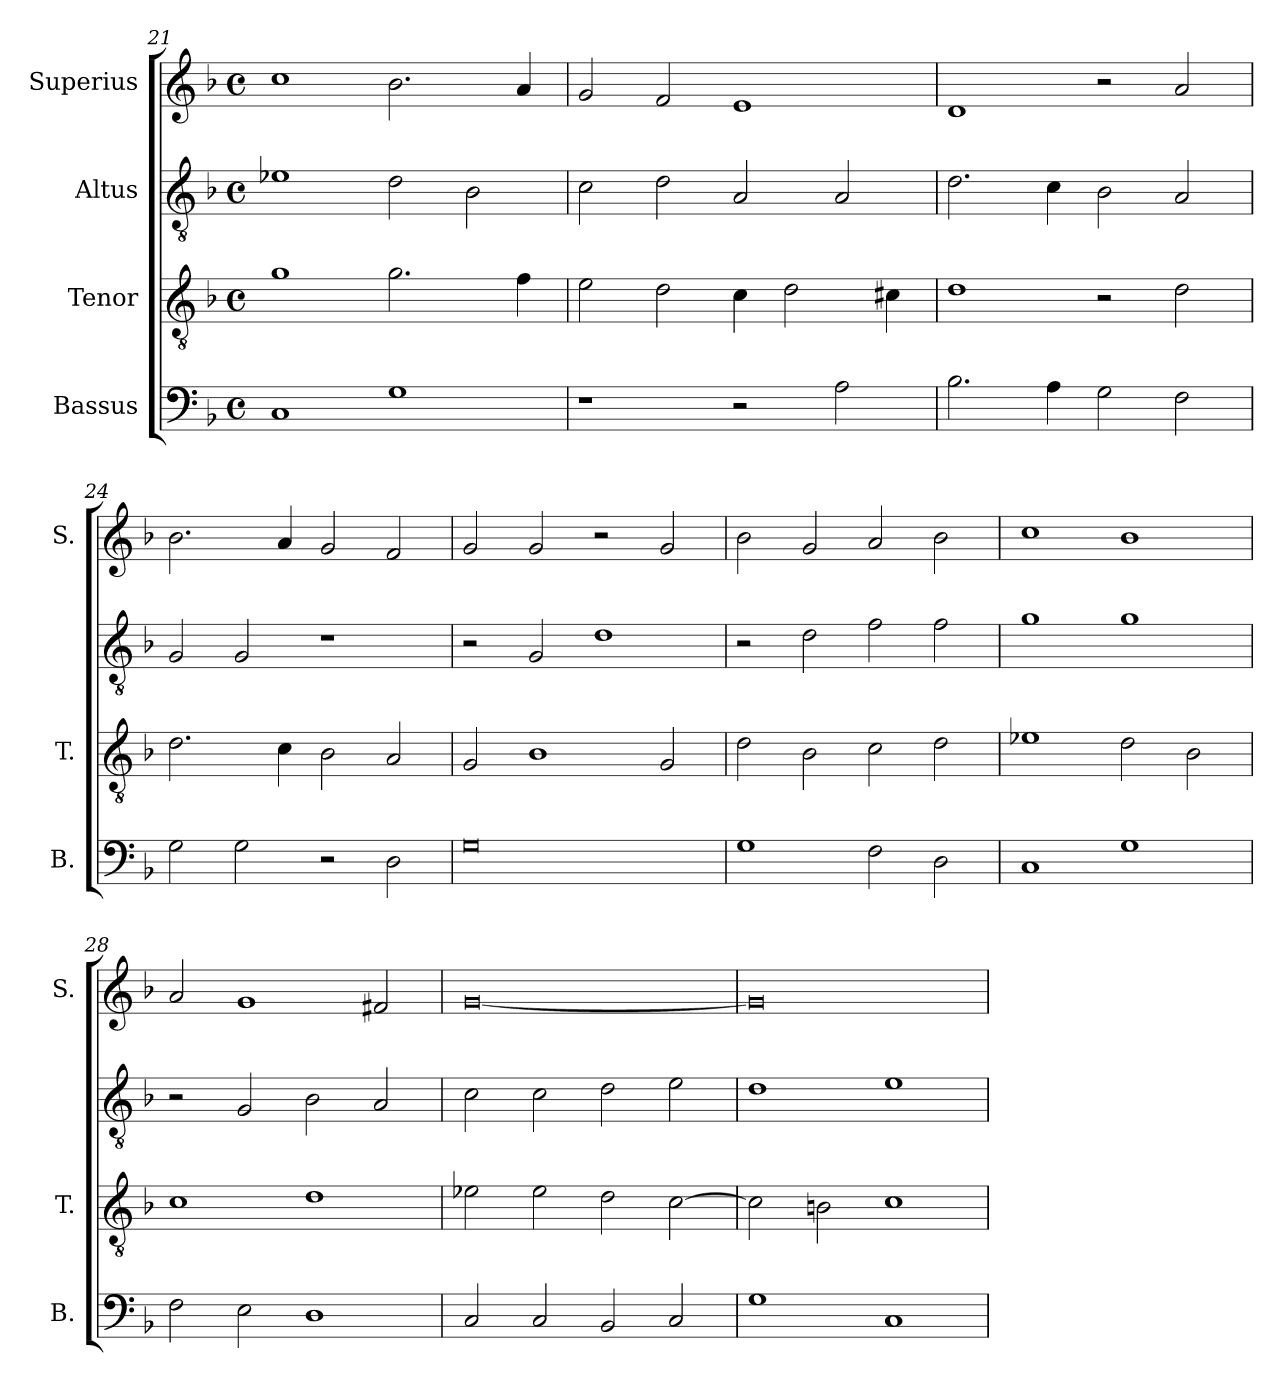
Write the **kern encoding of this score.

**kern	**kern	**kern	**kern
*part4	*part3	*part2	*part1
*staff4	*staff3	*staff2	*staff1
*I"Bassus	*I"Tenor	*I"Altus	*I"Superius
*I'B.	*I'T.	*	*I'S.
!!LO:PB:g=z
*clefF4	*clefGv2	*clefGv2	*clefG2
*	*ITrd7c12	*ITrd7c12	*
*k[b-]	*k[b-]	*k[b-]	*k[b-]
*F:	*F:	*F:	*F:
*M4/4	*M4/4	*M4/4	*M4/4
*met(c)	*met(c)	*met(c)	*met(c)
=21	=21	=21	=21
1Ci	1Gi	1E-Xi	1cci
1Gi	2.Gi\	2Di\	2.b-i\
.	.	2BB-i\	.
.	4Fi\	.	4ai/
=22	=22	=22	=22
1r	2Ei\	2Ci\	2gi/
.	2Di\	2Di\	2fi/
2r	4Ci\	2AAi/	1ei
.	2Di\	.	.
2Ai\	.	2AAi/	.
.	4C#Xi\	.	.
=23	=23	=23	=23
2.B-i\	1Di	2.Di\	1di
4Ai\	.	4Ci\	.
2Gi\	2r	2BB-i\	2r
2Fi\	2Di\	2AAi/	2ai/
=24	=24	=24	=24
2Gi\	2.Di\	2GGi/	2.b-i\
2Gi\	.	2GGi/	.
.	4Ci\	.	4ai/
2r	2BB-i\	1r	2gi/
2Di\	2AAi/	.	2fi/
=25	=25	=25	=25
0Gi	2GGi/	2r	2gi/
.	1BB-i	2GGi/	2gi/
.	.	1Di	2r
.	2GGi/	.	2gi/
!!LO:LB:g=z
=26	=26	=26	=26
1Gi	2Di\	2r	2b-i\
.	2BB-i\	2Di\	2gi/
2Fi\	2Ci\	2Fi\	2ai/
2Di\	2Di\	2Fi\	2b-i\
=27	=27	=27	=27
1Ci	1E-Xi	1Gi	1cci
1Gi	2Di\	1Gi	1b-i
.	2BB-i\	.	.
=28	=28	=28	=28
2Fi\	1Ci	2r	2ai/
2Ei\	.	2GGi/	1gi
1Di	1Di	2BB-i\	.
.	.	2AAi/	2f#Xi/
=29	=29	=29	=29
2Ci/	2E-Xi\	2Ci\	[<0gi
2Ci/	2E-i\	2Ci\	.
2BB-i/	2Di\	2Di\	.
2Ci/	[>2Ci\	2Ei\	.
=30	=30	=30	=30
1Gi	2Ci\]	1Di	0gi]
.	2BBni\	.	.
1Ci	1Ci	1Ei	.
=	=	=	=
*-	*-	*-	*-
